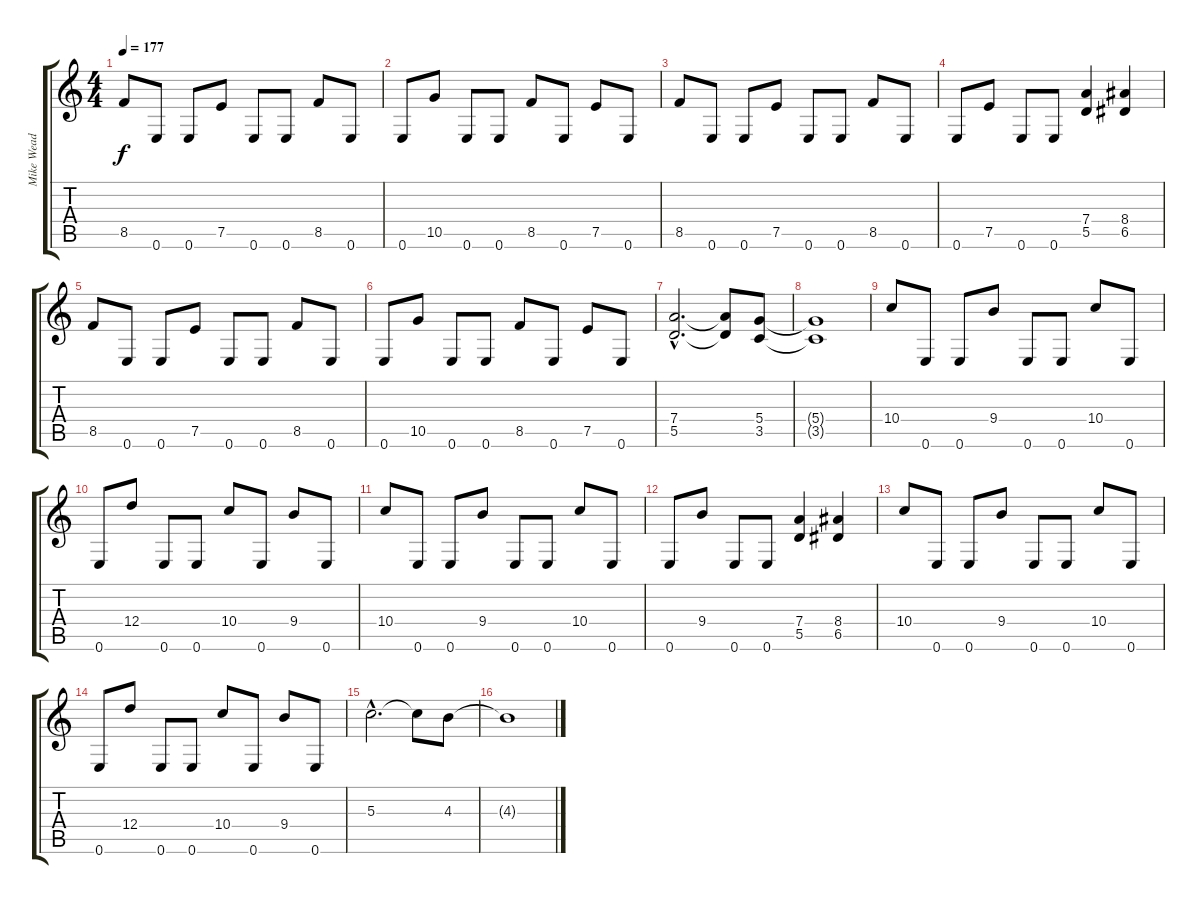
\track ("Mike Wead" "Mike Wead") {instrument distortionguitar}
\staff {score tabs}
\tuning (E4 B3 G3 D3 A2 E2) {hide}
\ts (4 4)
\tempo 177
\clef g2
\ks c
8.5.8{dy f} 0.6.8 0.6.8 7.5.8 0.6.8 0.6.8 8.5.8 0.6.8 |
0.6.8 10.5.8 0.6.8 0.6.8 8.5.8 0.6.8 7.5.8 0.6.8 |
8.5.8 0.6.8 0.6.8 7.5.8 0.6.8 0.6.8 8.5.8 0.6.8 |
0.6.8 7.5.8 0.6.8 0.6.8 (7.4 5.5).4 (8.4 6.5).4 |
8.5.8 0.6.8 0.6.8 7.5.8 0.6.8 0.6.8 8.5.8 0.6.8 |
0.6.8 10.5.8 0.6.8 0.6.8 8.5.8 0.6.8 7.5.8 0.6.8 |
(7.4{hac} 5.5{hac}).2{d} (7.4{t} 5.5{t}).8 (5.4 3.5).8 |
(5.4{t} 3.5{t}).1 |
10.4.8 0.6.8 0.6.8 9.4.8 0.6.8 0.6.8 10.4.8 0.6.8 |
0.6.8 12.4.8 0.6.8 0.6.8 10.4.8 0.6.8 9.4.8 0.6.8 |
10.4.8 0.6.8 0.6.8 9.4.8 0.6.8 0.6.8 10.4.8 0.6.8 |
0.6.8 9.4.8 0.6.8 0.6.8 (7.4 5.5).4 (8.4 6.5).4 |
10.4.8 0.6.8 0.6.8 9.4.8 0.6.8 0.6.8 10.4.8 0.6.8 |
0.6.8 12.4.8 0.6.8 0.6.8 10.4.8 0.6.8 9.4.8 0.6.8 |
5.3{hac}.2{d} 5.3{t}.8 4.3.8 |
4.3{t}.1
